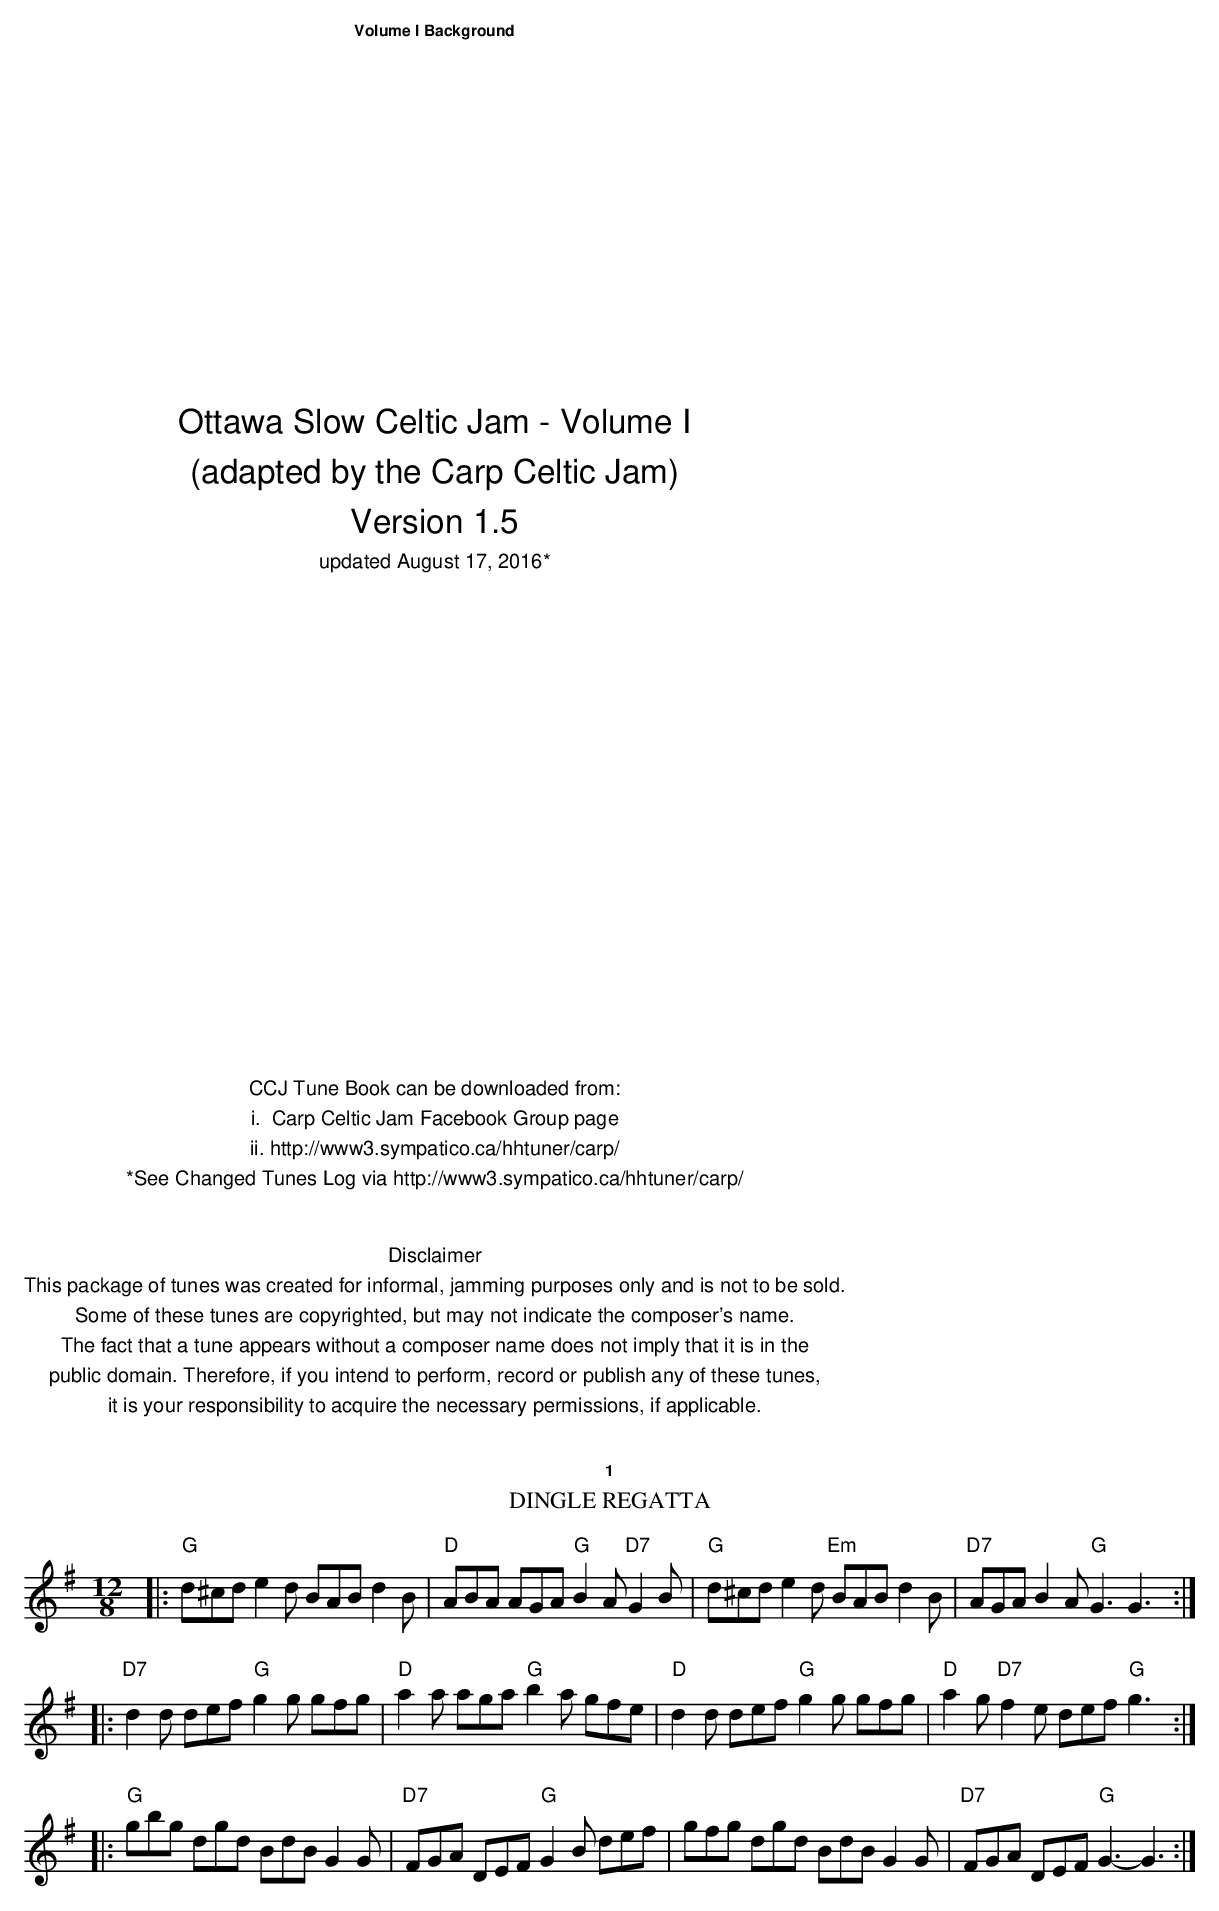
X:1
T:Dingle Regatta
M:12/8
K:G
|:"G"d^cd e2d BAB d2B|"D"ABA AGA "G"B2A "D7"G2B|\
"G"d^cd e2d "Em"BAB d2B|"D7"AGA B2A "G"G3 G3:|
|:"D7"d2d def "G"g2g gfg|"D"a2a aga "G"b2a gfe|\
"D"d2d def  "G"g2g gfg|"D"a2g "D7"f2e def "G"g3:|
|:"G"gbg dgd BdB G2G|"D7"FGA DEF "G"G2B def|\
gfg dgd BdB G2G|"D7"FGA DEF "G"G3 -G3:|
